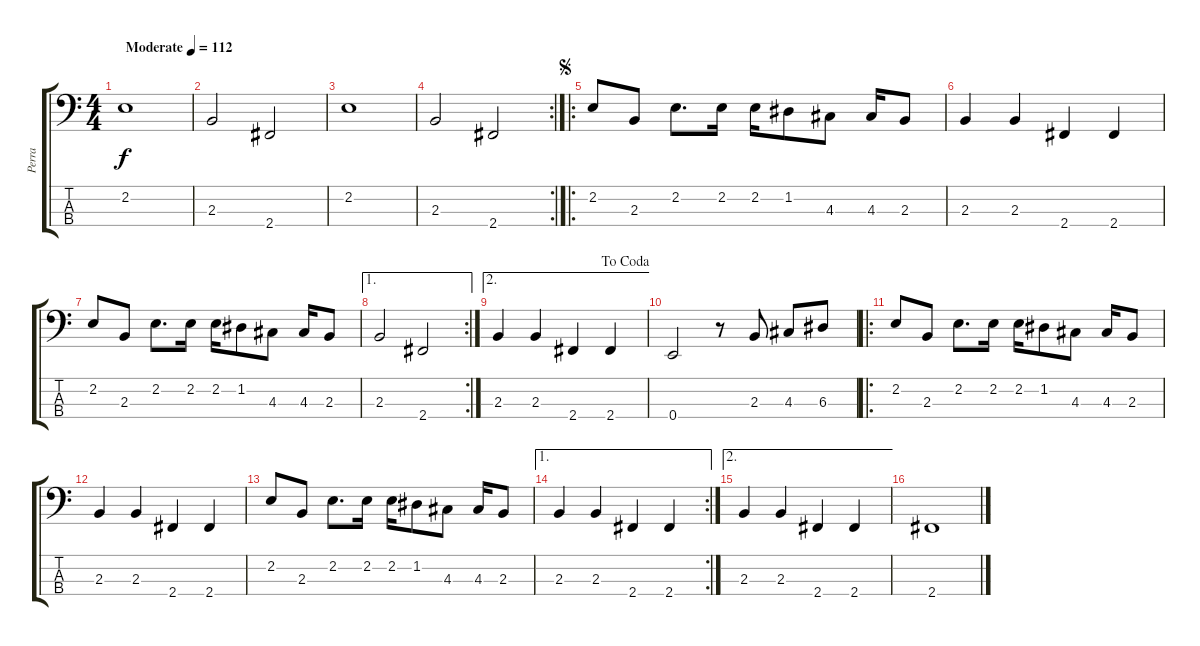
\track ("Perra" "Perra") {instrument electricbassfinger}
\staff {score tabs}
\tuning (G2 D2 A1 E1) {hide}
\ts (4 4)
\tempo (112 "Moderate")
\clef f4
\ks c
2.2.1{dy f instrument electricbassfinger} |
2.3.2 2.4.2 |
2.2.1 |
\rc 2
2.3.2 2.4.2 |
\ro
\jump segno
2.2.8 2.3.8 2.2.8{d} 2.2.16 2.2.16 1.2.8 4.3.8 4.3.16 2.3.8 |
2.3.4 2.3.4 2.4.4 2.4.4 |
2.2.8 2.3.8 2.2.8{d} 2.2.16 2.2.16 1.2.8 4.3.8 4.3.16 2.3.8 |
\ae 1
\rc 2
2.3.2 2.4.2 |
\ae 2
\jump dacoda
2.3.4 2.3.4 2.4.4 2.4.4 |
0.4.2 r.8 2.3.8 4.3.8 6.3.8 |
\ro
2.2.8 2.3.8 2.2.8{d} 2.2.16 2.2.16 1.2.8 4.3.8 4.3.16 2.3.8 |
2.3.4 2.3.4 2.4.4 2.4.4 |
2.2.8 2.3.8 2.2.8{d} 2.2.16 2.2.16 1.2.8 4.3.8 4.3.16 2.3.8 |
\ae 1
\rc 2
2.3.4 2.3.4 2.4.4 2.4.4 |
\ae 2
2.3.4 2.3.4 2.4.4 2.4.4 |
2.4.1
